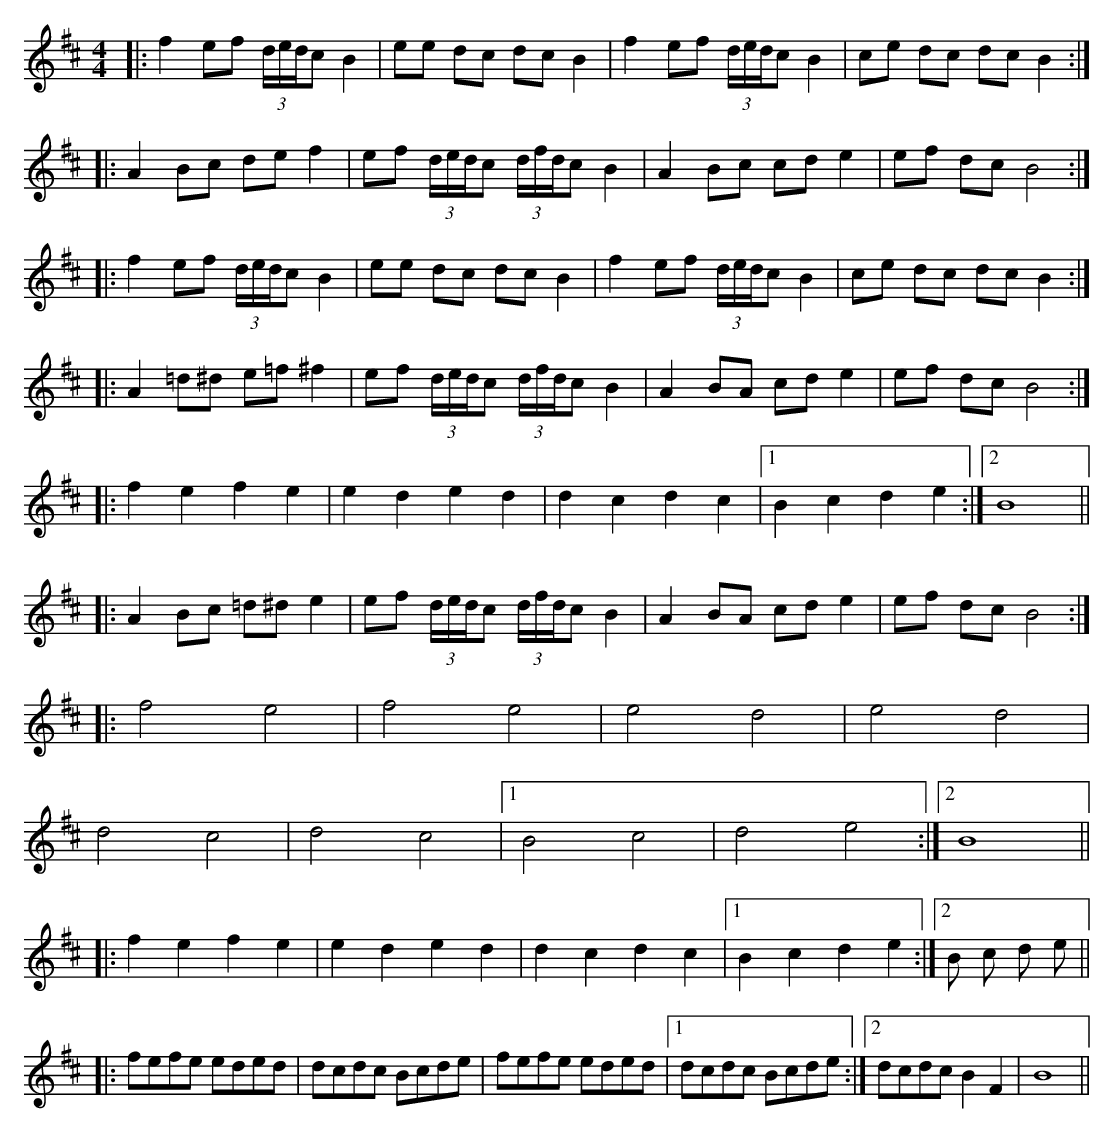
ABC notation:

X:1
M:4/4
K:Bmin
|:f2 ef (3d/2e/2d/2c B2|ee dc dc B2|f2 ef (3d/2e/2d/2c B2|ce dc dc B2:|
|:A2 Bc de f2|ef (3d/2e/2d/2c (3d/2f/2d/2c B2|A2 Bc cd e2|ef dc B4:|
|:f2 ef (3d/2e/2d/2c B2|ee dc dc B2|f2 ef (3d/2e/2d/2c B2|ce dc dc B2:|
|:A2 =d^d e=f ^f2|ef (3d/2e/2d/2c (3d/2f/2d/2c B2|A2 BA cd e2| ef dc B4:|
|:f2 e2 f2 e2|e2 d2 e2 d2|d2 c2 d2 c2|1 B2 c2 d2 e2:|2 B8||
|:A2 Bc =d^d e2|ef (3d/2e/2d/2c (3d/2f/2d/2c B2|A2 BA cd e2|ef dc B4:|
|:f4 e4|f4 e4|e4 d4|e4 d4|
d4 c4|d4 c4|1 B4 c4|d4 e4:|2 B8||
|:f2 e2 f2 e2|e2 d2 e2 d2|d2 c2 d2 c2|1 B2 c2 d2 e2:|2 B c d e||
|:fefe eded|dcdc Bcde|fefe eded|1 dcdc Bcde:|2 dcdc B2 F2|B8||
